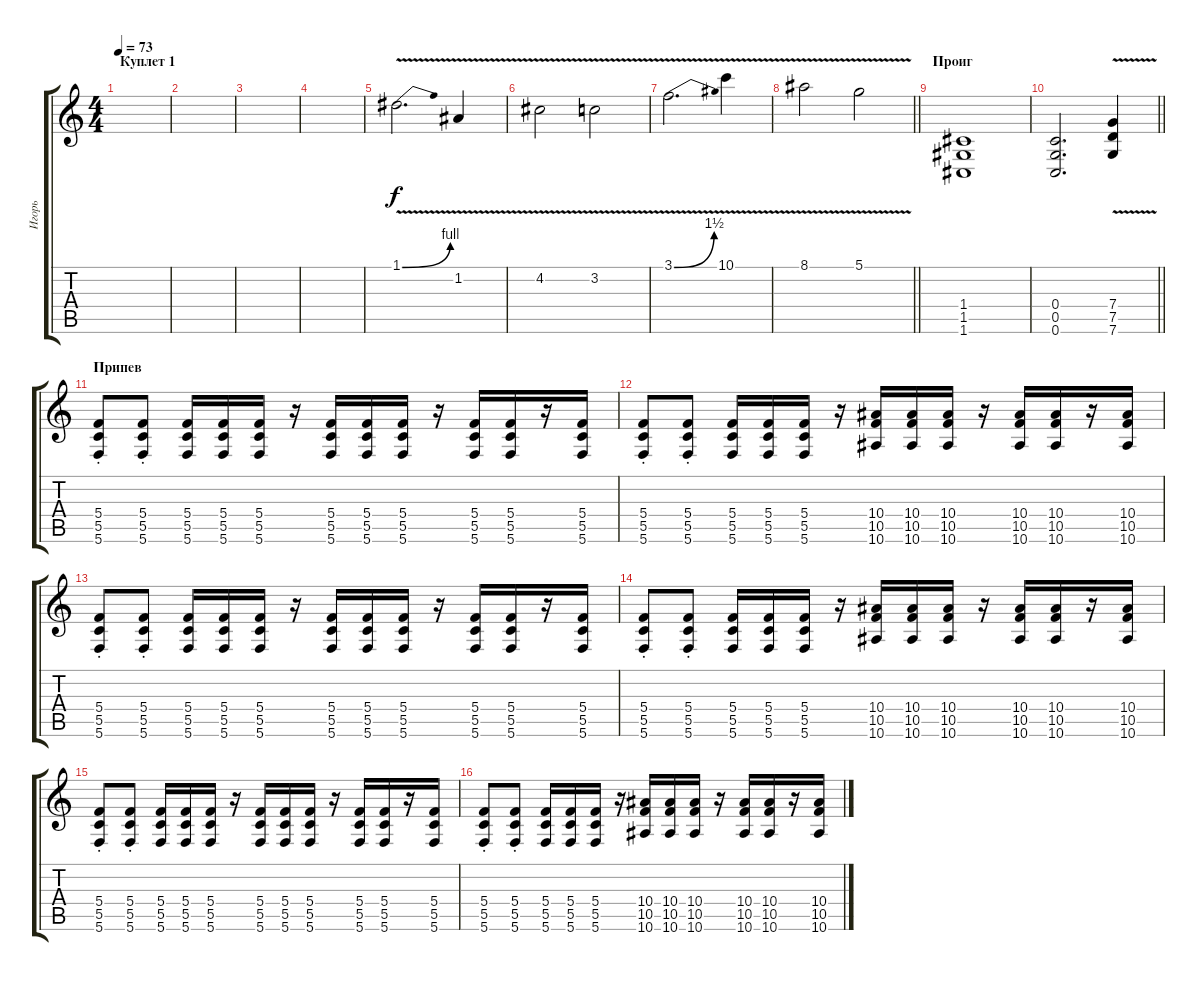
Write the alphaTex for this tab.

\track ("Игорь" "Игорь") {instrument distortionguitar}
\staff {score tabs}
\tuning (D4 A3 F3 C3 G2 C2) {hide}
\ts (4 4)
\section ("" "Куплет 1")
\tempo 73
\clef g2
\ks c
|
|
|
|
1.1{be (bend 0 0 60 4) v}.2{d volume 8 balance 8} 1.2{v}.4 |
4.2{v}.2 3.2{v}.2 |
3.1{be (bend 0 0 60 6) v}.2{d} 10.1{v}.4 |
\barLineRight lightlight
8.1{v}.2 5.1{v}.2 |
\section ("" "Проиг")
(1.4 1.5 1.6).1{volume 10 balance 13} |
\barLineRight lightlight
(0.4 0.5 0.6).2{d} (7.4{v} 7.5{v} 7.6).4 |
\section ("" "Припев")
(5.4{st} 5.5{st} 5.6{st}).8 (5.4{st} 5.5{st} 5.6{st}).8 (5.4 5.5 5.6).16 (5.4 5.5 5.6).16 (5.4 5.5 5.6).16 r.16 (5.4 5.5 5.6).16 (5.4 5.5 5.6).16 (5.4 5.5 5.6).16 r.16 (5.4 5.5 5.6).16 (5.4 5.5 5.6).16 r.16 (5.4 5.5 5.6).16 |
(5.4{st} 5.5{st} 5.6{st}).8 (5.4{st} 5.5{st} 5.6{st}).8 (5.4 5.5 5.6).16 (5.4 5.5 5.6).16 (5.4 5.5 5.6).16 r.16 (10.4 10.5 10.6).16 (10.4 10.5 10.6).16 (10.4 10.5 10.6).16 r.16 (10.4 10.5 10.6).16 (10.4 10.5 10.6).16 r.16 (10.4 10.5 10.6).16 |
(5.4{st} 5.5{st} 5.6{st}).8 (5.4{st} 5.5{st} 5.6{st}).8 (5.4 5.5 5.6).16 (5.4 5.5 5.6).16 (5.4 5.5 5.6).16 r.16 (5.4 5.5 5.6).16 (5.4 5.5 5.6).16 (5.4 5.5 5.6).16 r.16 (5.4 5.5 5.6).16 (5.4 5.5 5.6).16 r.16 (5.4 5.5 5.6).16 |
(5.4{st} 5.5{st} 5.6{st}).8 (5.4{st} 5.5{st} 5.6{st}).8 (5.4 5.5 5.6).16 (5.4 5.5 5.6).16 (5.4 5.5 5.6).16 r.16 (10.4 10.5 10.6).16 (10.4 10.5 10.6).16 (10.4 10.5 10.6).16 r.16 (10.4 10.5 10.6).16 (10.4 10.5 10.6).16 r.16 (10.4 10.5 10.6).16 |
(5.4{st} 5.5{st} 5.6{st}).8 (5.4{st} 5.5{st} 5.6{st}).8 (5.4 5.5 5.6).16 (5.4 5.5 5.6).16 (5.4 5.5 5.6).16 r.16 (5.4 5.5 5.6).16 (5.4 5.5 5.6).16 (5.4 5.5 5.6).16 r.16 (5.4 5.5 5.6).16 (5.4 5.5 5.6).16 r.16 (5.4 5.5 5.6).16 |
(5.4{st} 5.5{st} 5.6{st}).8 (5.4{st} 5.5{st} 5.6{st}).8 (5.4 5.5 5.6).16 (5.4 5.5 5.6).16 (5.4 5.5 5.6).16 r.16 (10.4 10.5 10.6).16 (10.4 10.5 10.6).16 (10.4 10.5 10.6).16 r.16 (10.4 10.5 10.6).16 (10.4 10.5 10.6).16 r.16 (10.4 10.5 10.6).16
